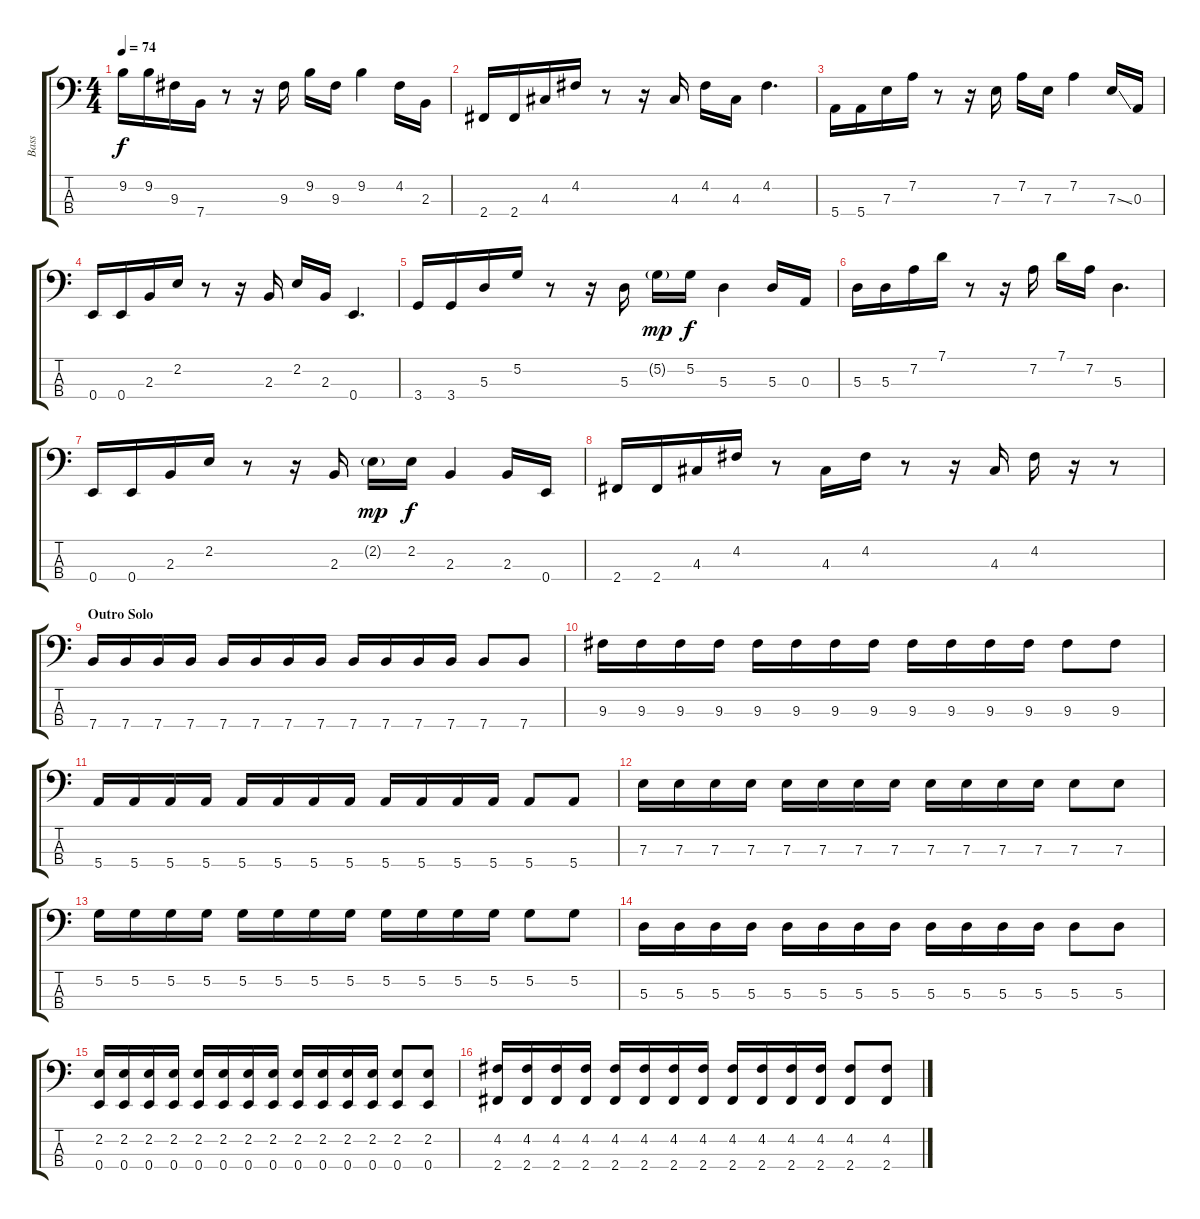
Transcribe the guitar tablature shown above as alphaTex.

\track ("Bass" "Bass") {instrument electricbasspick}
\staff {score tabs}
\tuning (G2 D2 A1 E1) {hide}
\ts (4 4)
\tempo 74
\clef f4
\ks c
9.2.16{dy f} 9.2.16 9.3.16 7.4.16 r.8 r.16 9.3.16 9.2.16 9.3.16 9.2.4 4.2.16 2.3.16 |
2.4.16 2.4.16 4.3.16 4.2.16 r.8 r.16 4.3.16 4.2.16 4.3.16 4.2.4{d} |
5.4.16 5.4.16 7.3.16 7.2.16 r.8 r.16 7.3.16 7.2.16 7.3.16 7.2.4 7.3{ss}.16 0.3.16 |
0.4.16 0.4.16 2.3.16 2.2.16 r.8 r.16 2.3.16 2.2.16 2.3.16 0.4.4{d} |
3.4.16 3.4.16 5.3.16 5.2.16 r.8 r.16 5.3.16 5.2{g}.16{dy mp} 5.2.16{dy f} 5.3.4 5.3.16 0.3.16 |
5.3.16 5.3.16 7.2.16 7.1.16 r.8 r.16 7.2.16 7.1.16 7.2.16 5.3.4{d} |
0.4.16 0.4.16 2.3.16 2.2.16 r.8 r.16 2.3.16 2.2{g}.16{dy mp} 2.2.16{dy f} 2.3.4 2.3.16 0.4.16 |
2.4.16 2.4.16 4.3.16 4.2.16 r.8 4.3.16 4.2.16 r.8 r.16 4.3.16 4.2.16 r.16 r.8 |
\section ("" "Outro Solo")
7.4.16 7.4.16 7.4.16 7.4.16 7.4.16 7.4.16 7.4.16 7.4.16 7.4.16 7.4.16 7.4.16 7.4.16 7.4.8 7.4.8 |
9.3.16 9.3.16 9.3.16 9.3.16 9.3.16 9.3.16 9.3.16 9.3.16 9.3.16 9.3.16 9.3.16 9.3.16 9.3.8 9.3.8 |
5.4.16 5.4.16 5.4.16 5.4.16 5.4.16 5.4.16 5.4.16 5.4.16 5.4.16 5.4.16 5.4.16 5.4.16 5.4.8 5.4.8 |
7.3.16 7.3.16 7.3.16 7.3.16 7.3.16 7.3.16 7.3.16 7.3.16 7.3.16 7.3.16 7.3.16 7.3.16 7.3.8 7.3.8 |
5.2.16 5.2.16 5.2.16 5.2.16 5.2.16 5.2.16 5.2.16 5.2.16 5.2.16 5.2.16 5.2.16 5.2.16 5.2.8 5.2.8 |
5.3.16 5.3.16 5.3.16 5.3.16 5.3.16 5.3.16 5.3.16 5.3.16 5.3.16 5.3.16 5.3.16 5.3.16 5.3.8 5.3.8 |
(2.2 0.4).16 (2.2 0.4).16 (2.2 0.4).16 (2.2 0.4).16 (2.2 0.4).16 (2.2 0.4).16 (2.2 0.4).16 (2.2 0.4).16 (2.2 0.4).16 (2.2 0.4).16 (2.2 0.4).16 (2.2 0.4).16 (2.2 0.4).8 (2.2 0.4).8 |
(4.2 2.4).16 (4.2 2.4).16 (4.2 2.4).16 (4.2 2.4).16 (4.2 2.4).16 (4.2 2.4).16 (4.2 2.4).16 (4.2 2.4).16 (4.2 2.4).16 (4.2 2.4).16 (4.2 2.4).16 (4.2 2.4).16 (4.2 2.4).8 (4.2 2.4).8
